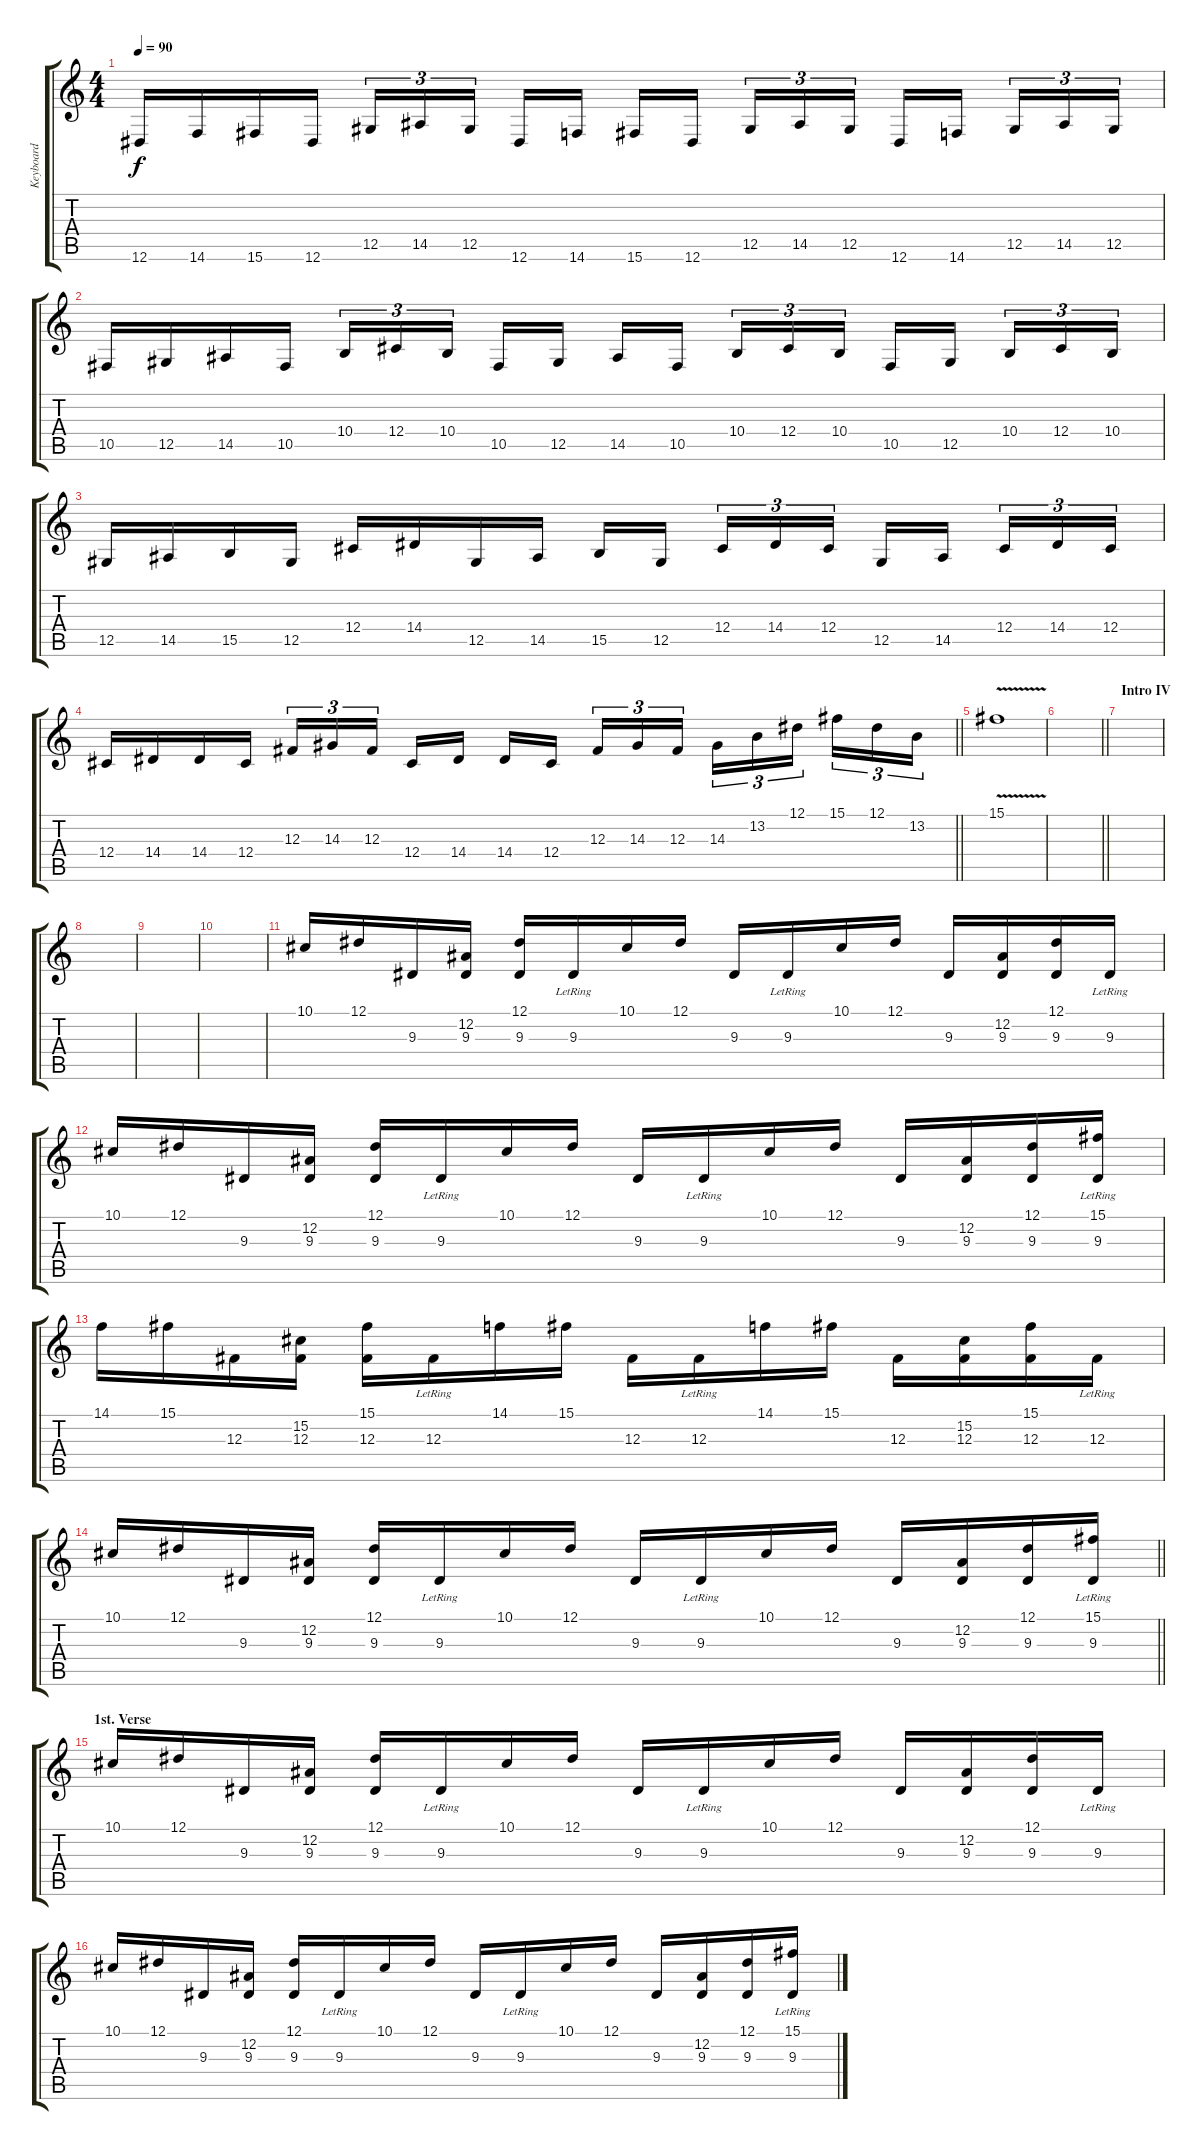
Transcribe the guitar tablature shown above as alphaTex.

\track ("Keyboard" "Keyboard") {instrument lead2sawtooth}
\staff {score tabs}
\tuning (Eb4 Bb3 Gb3 Db3 Ab2 Eb2) {hide}
\ts (4 4)
\tempo 90
\clef g2
\ks c
12.6.16{dy f} 14.6.16 15.6.16 12.6.16 12.5.16{tu (3 2)} 14.5.16{tu (3 2)} 12.5.16{tu (3 2)} 12.6.16 14.6.16 15.6.16 12.6.16 12.5.16{tu (3 2)} 14.5.16{tu (3 2)} 12.5.16{tu (3 2)} 12.6.16 14.6.16 12.5.16{tu (3 2)} 14.5.16{tu (3 2)} 12.5.16{tu (3 2)} |
10.5.16 12.5.16 14.5.16 10.5.16 10.4.16{tu (3 2)} 12.4.16{tu (3 2)} 10.4.16{tu (3 2)} 10.5.16 12.5.16 14.5.16 10.5.16 10.4.16{tu (3 2)} 12.4.16{tu (3 2)} 10.4.16{tu (3 2)} 10.5.16 12.5.16 10.4.16{tu (3 2)} 12.4.16{tu (3 2)} 10.4.16{tu (3 2)} |
12.5.16 14.5.16 15.5.16 12.5.16 12.4.16 14.4.16 12.5.16 14.5.16 15.5.16 12.5.16 12.4.16{tu (3 2)} 14.4.16{tu (3 2)} 12.4.16{tu (3 2)} 12.5.16 14.5.16 12.4.16{tu (3 2)} 14.4.16{tu (3 2)} 12.4.16{tu (3 2)} |
\barLineRight lightlight
12.4.16 14.4.16 14.4.16 12.4.16 12.3.16{tu (3 2)} 14.3.16{tu (3 2)} 12.3.16{tu (3 2)} 12.4.16 14.4.16 14.4.16 12.4.16 12.3.16{tu (3 2)} 14.3.16{tu (3 2)} 12.3.16{tu (3 2)} 14.3.16{tu (3 2)} 13.2.16{tu (3 2)} 12.1.16{tu (3 2)} 15.1.16{tu (3 2)} 12.1.16{tu (3 2)} 13.2.16{tu (3 2)} |
15.1{v}.1 |
\barLineRight lightlight
|
\section ("" "Intro IV")
|
|
|
|
10.1.16 12.1.16 9.3.16 (12.2 9.3).16 (12.1 9.3).16 9.3{lr}.16 10.1.16 12.1.16 9.3.16 9.3{lr}.16 10.1.16 12.1.16 9.3.16 (12.2 9.3).16 (12.1 9.3).16 9.3{lr}.16 |
10.1.16 12.1.16 9.3.16 (12.2 9.3).16 (12.1 9.3).16 9.3{lr}.16 10.1.16 12.1.16 9.3.16 9.3{lr}.16 10.1.16 12.1.16 9.3.16 (12.2 9.3).16 (12.1 9.3).16 (15.1 9.3{lr}).16 |
14.1.16 15.1.16 12.3.16 (15.2 12.3).16 (15.1 12.3).16 12.3{lr}.16 14.1.16 15.1.16 12.3.16 12.3{lr}.16 14.1.16 15.1.16 12.3.16 (15.2 12.3).16 (15.1 12.3).16 12.3{lr}.16 |
\barLineRight lightlight
10.1.16 12.1.16 9.3.16 (12.2 9.3).16 (12.1 9.3).16 9.3{lr}.16 10.1.16 12.1.16 9.3.16 9.3{lr}.16 10.1.16 12.1.16 9.3.16 (12.2 9.3).16 (12.1 9.3).16 (15.1 9.3{lr}).16 |
\section ("" "1st. Verse")
10.1.16 12.1.16 9.3.16 (12.2 9.3).16 (12.1 9.3).16 9.3{lr}.16 10.1.16 12.1.16 9.3.16 9.3{lr}.16 10.1.16 12.1.16 9.3.16 (12.2 9.3).16 (12.1 9.3).16 9.3{lr}.16 |
10.1.16 12.1.16 9.3.16 (12.2 9.3).16 (12.1 9.3).16 9.3{lr}.16 10.1.16 12.1.16 9.3.16 9.3{lr}.16 10.1.16 12.1.16 9.3.16 (12.2 9.3).16 (12.1 9.3).16 (15.1 9.3{lr}).16
